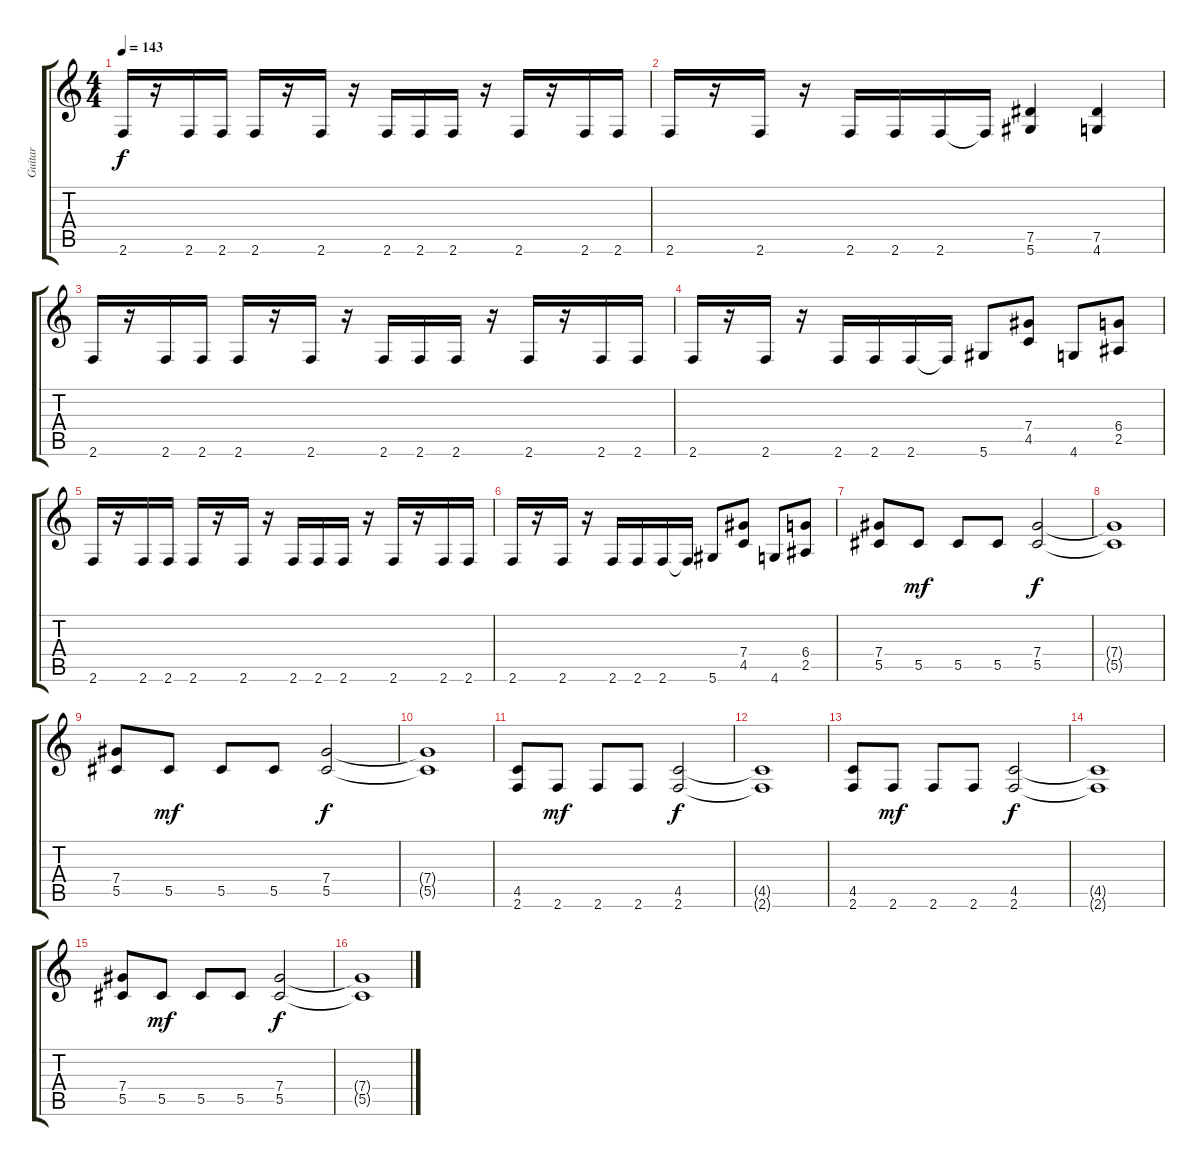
\track ("Guitar" "Guitar") {instrument distortionguitar}
\staff {score tabs}
\tuning (Eb4 Bb3 Gb3 Db3 Ab2 Eb2) {hide}
\ts (4 4)
\tempo 143
\clef g2
\ks c
2.6.16{dy f} r.16 2.6.16 2.6.16 2.6.16 r.16 2.6.16 r.16 2.6.16 2.6.16 2.6.16 r.16 2.6.16 r.16 2.6.16 2.6.16 |
2.6.16 r.16 2.6.16 r.16 2.6.16 2.6.16 2.6.16 2.6{t}.16 (7.5 5.6).4 (7.5 4.6).4 |
2.6.16 r.16 2.6.16 2.6.16 2.6.16 r.16 2.6.16 r.16 2.6.16 2.6.16 2.6.16 r.16 2.6.16 r.16 2.6.16 2.6.16 |
2.6.16 r.16 2.6.16 r.16 2.6.16 2.6.16 2.6.16 2.6{t}.16 5.6.8 (7.4 4.5).8 4.6.8 (6.4 2.5).8 |
2.6.16 r.16 2.6.16 2.6.16 2.6.16 r.16 2.6.16 r.16 2.6.16 2.6.16 2.6.16 r.16 2.6.16 r.16 2.6.16 2.6.16 |
2.6.16 r.16 2.6.16 r.16 2.6.16 2.6.16 2.6.16 2.6{t}.16 5.6.8 (7.4 4.5).8 4.6.8 (6.4 2.5).8 |
(7.4 5.5).8{volume 13} 5.5.8{dy mf} 5.5.8 5.5.8 (7.4 5.5).2{dy f} |
(7.4{t} 5.5{t}).1 |
(7.4 5.5).8 5.5.8{dy mf} 5.5.8 5.5.8 (7.4 5.5).2{dy f} |
(7.4{t} 5.5{t}).1 |
(4.5 2.6).8 2.6.8{dy mf} 2.6.8 2.6.8 (4.5 2.6).2{dy f} |
(4.5{t} 2.6{t}).1 |
(4.5 2.6).8 2.6.8{dy mf} 2.6.8 2.6.8 (4.5 2.6).2{dy f} |
(4.5{t} 2.6{t}).1 |
(7.4 5.5).8 5.5.8{dy mf} 5.5.8 5.5.8 (7.4 5.5).2{dy f} |
(7.4{t} 5.5{t}).1
